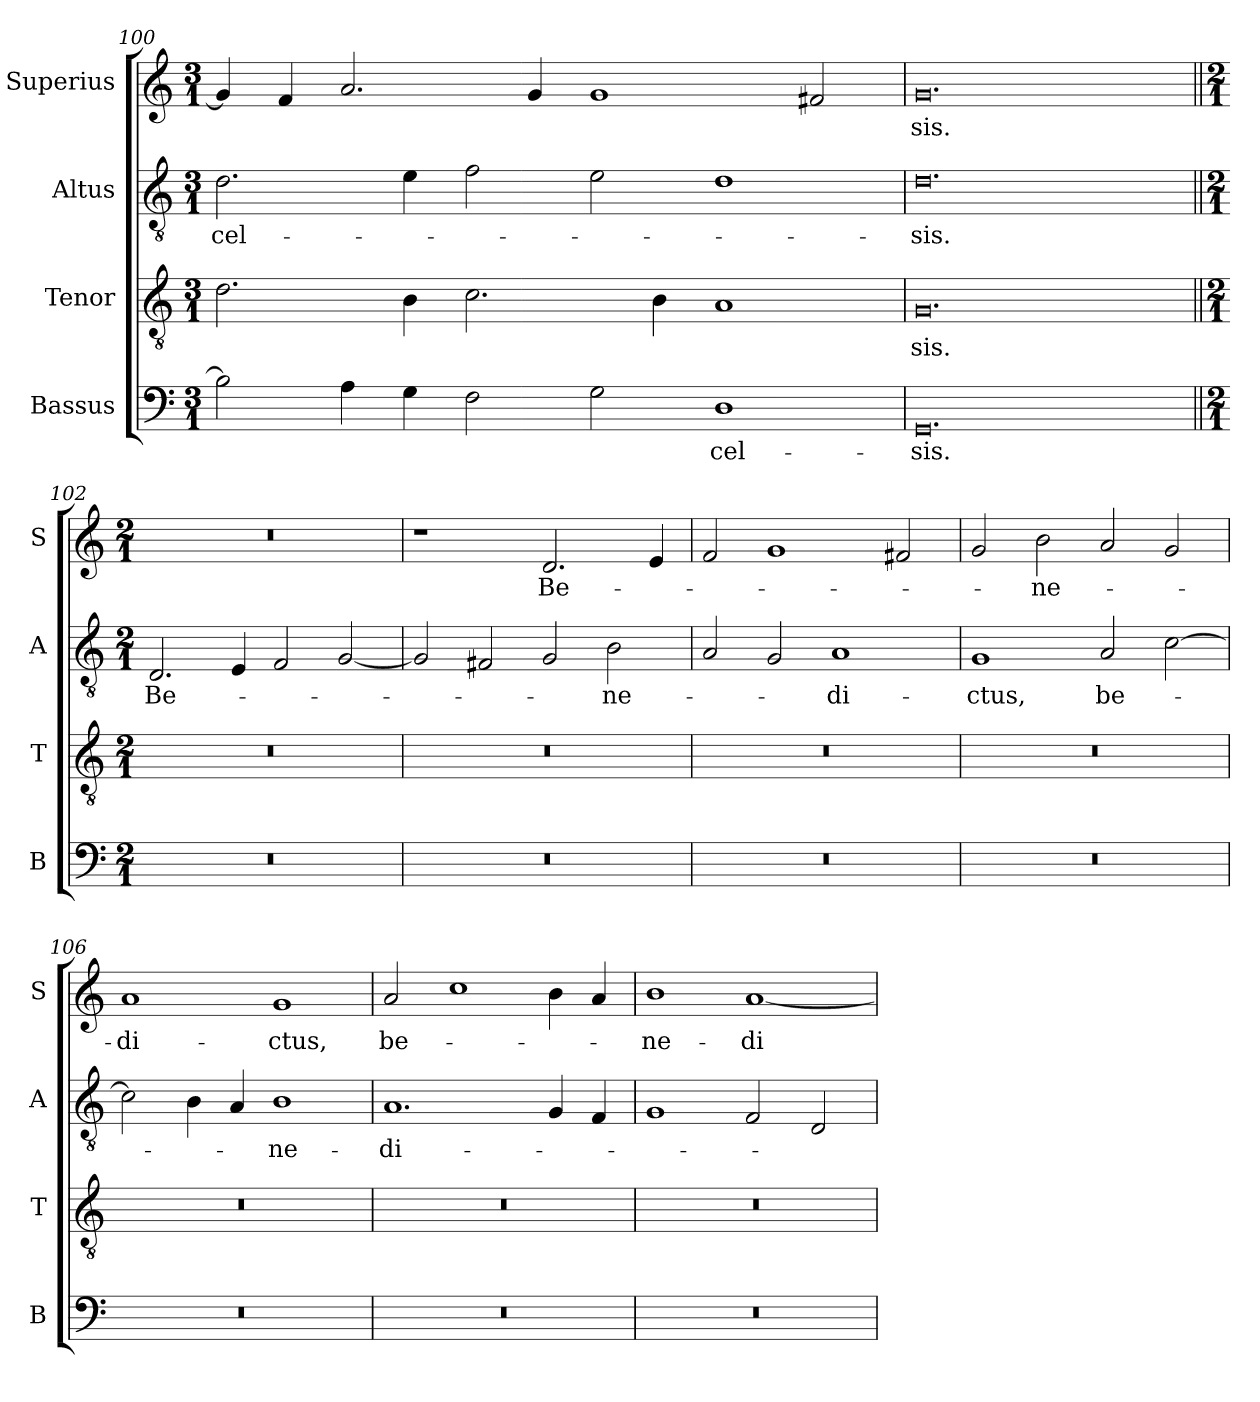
**kern	**text	**kern	**text	**kern	**text	**kern	**text
*part4	*part4	*part3	*part3	*part2	*part2	*part1	*part1
*staff4	*staff4	*staff3	*staff3	*staff2	*staff2	*staff1	*staff1
*I"Bassus	*	*I"Tenor	*	*I"Altus	*	*I"Superius	*
*I'B	*	*I'T	*	*I'A	*	*I'S	*
*clefF4	*	*clefGv2	*	*clefGv2	*	*clefG2	*
*M3/1	*	*M3/1	*	*M3/1	*	*M3/1	*
=100	=100	=100	=100	=100	=100	=100	=100
!	!	!	!	!	!LO:LY:i	!	!
2B]	.	2.d	.	2.d	-cel-	4g]	.
.	.	.	.	.	.	4f	.
4A	.	.	.	.	.	2.a	.
4G	.	4B	.	4e	.	.	.
2F	.	2.c	.	2f	.	.	.
.	.	.	.	.	.	4g	.
2G	.	.	.	2e	.	1g	.
.	.	4B	.	.	.	.	.
!	!LO:LY:i	!	!	!	!	!	!
1D	-cel-	1A	.	1d	.	.	.
.	.	.	.	.	.	2f#X	.
=101	=101	=101	=101	=101	=101	=101	=101
0.GG	-sis.	0.G	-sis.	0.d	-sis.	0.g	-sis.
=102||	=102||	=102||	=102||	=102||	=102||	=102||	=102||
*M2/1	*	*M2/1	*	*M2/1	*	*M2/1	*
0r	.	0r	.	2.D	Be-	0r	.
.	.	.	.	4E	.	.	.
.	.	.	.	2F	.	.	.
.	.	.	.	[2G	.	.	.
=103	=103	=103	=103	=103	=103	=103	=103
0r	.	0r	.	2G]	.	1r	.
.	.	.	.	2F#X	.	.	.
.	.	.	.	2G	.	2.d	Be-
.	.	.	.	2B	-ne-	.	.
.	.	.	.	.	.	4e	.
=104	=104	=104	=104	=104	=104	=104	=104
0r	.	0r	.	2A	.	2f	.
.	.	.	.	2G	.	1g	.
.	.	.	.	1A	-di-	.	.
.	.	.	.	.	.	2f#X	.
=105	=105	=105	=105	=105	=105	=105	=105
!	!	!	!	!	!LO:LY:i	!	!
0r	.	0r	.	1G	-ctus,	2g	.
.	.	.	.	.	.	2b	-ne-
!	!	!	!	!	!LO:LY:i	!	!
.	.	.	.	2A	be-	2a	.
.	.	.	.	[2c	.	2g	.
=106	=106	=106	=106	=106	=106	=106	=106
0r	.	0r	.	2c]	.	1a	-di-
.	.	.	.	4B	.	.	.
.	.	.	.	4A	.	.	.
!	!	!	!	!	!LO:LY:i	!	!LO:LY:i
.	.	.	.	1B	-ne-	1g	-ctus,
=107	=107	=107	=107	=107	=107	=107	=107
!	!	!	!	!	!LO:LY:i	!	!LO:LY:i
0r	.	0r	.	1.A	-di-	2a	be-
.	.	.	.	.	.	1cc	.
.	.	.	.	4G	.	4b	.
.	.	.	.	4F	.	4a	.
=108	=108	=108	=108	=108	=108	=108	=108
!	!	!	!	!	!	!	!LO:LY:i
0r	.	0r	.	1G	.	1b	-ne-
!	!	!	!	!	!	!	!LO:LY:i
.	.	.	.	2F	.	[1a	-di-
.	.	.	.	2D	.	.	.
=	=	=	=	=	=	=	=
*-	*-	*-	*-	*-	*-	*-	*-
